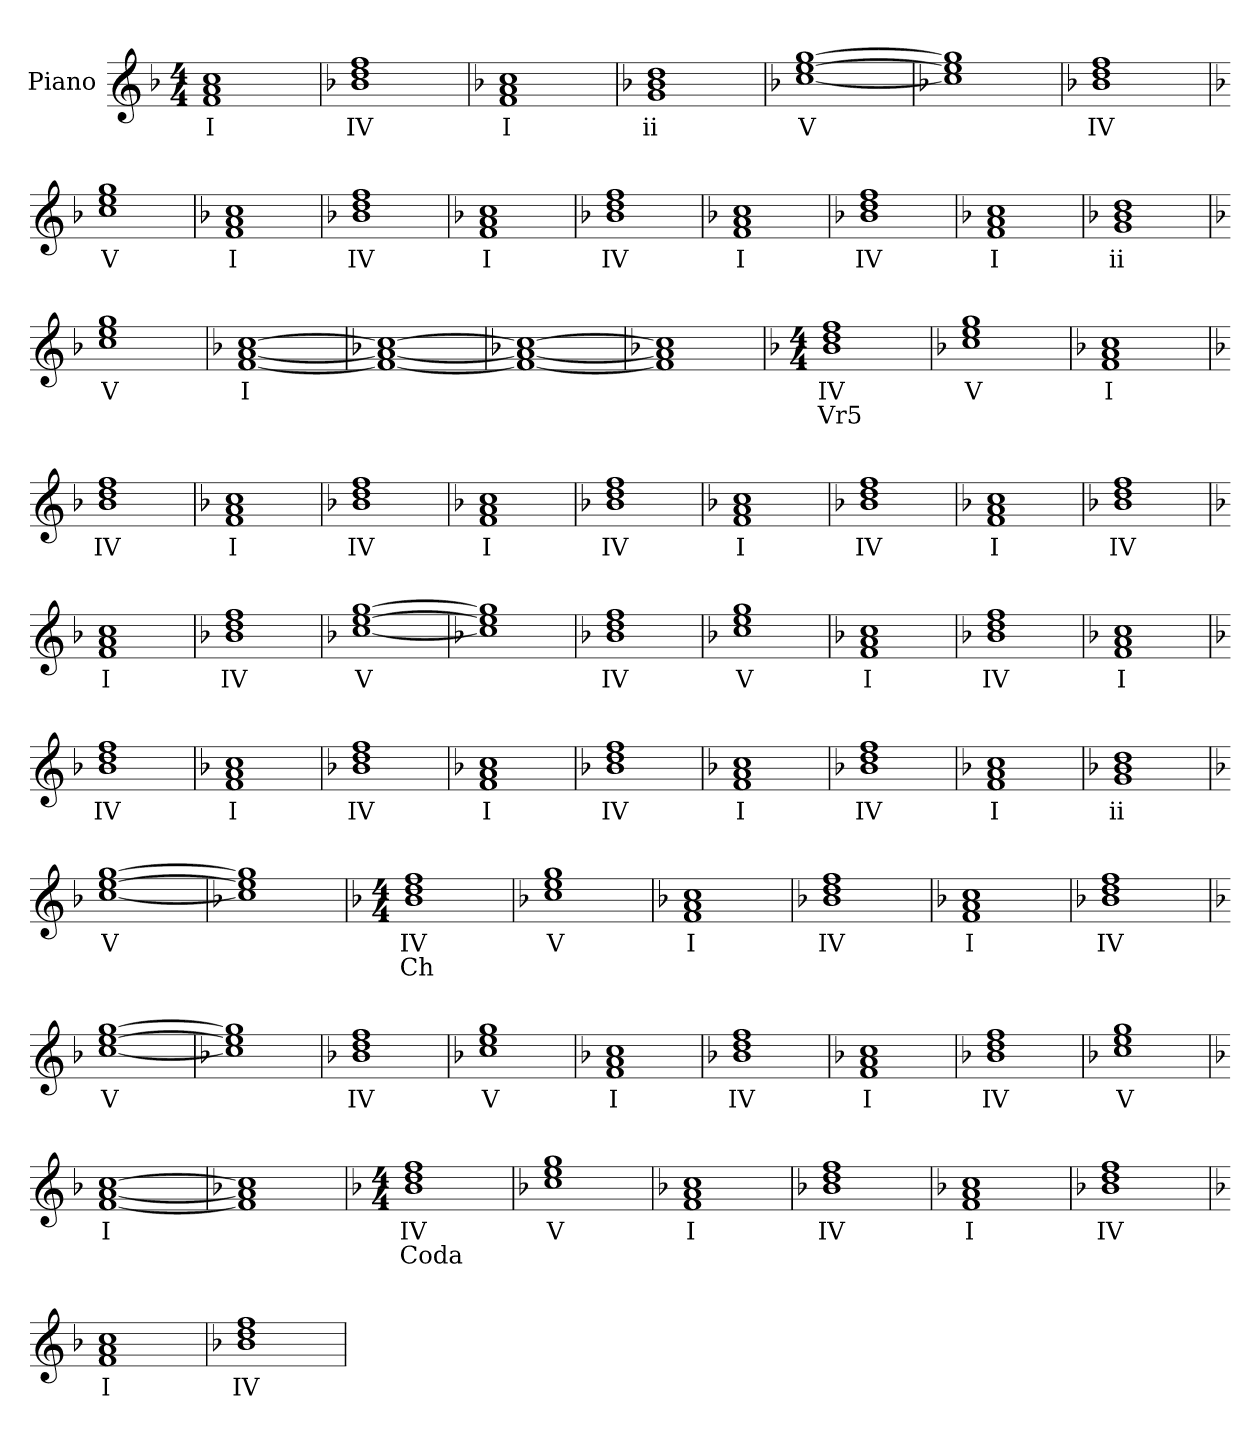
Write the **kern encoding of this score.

**kern	**text	**text
*part1	*part1	*part1
*staff1	*staff1	*staff1
*I"Piano	*	*
*I'Pno	*	*
*k[b-]	*	*
*F:	*	*
*M4/4	*	*
=	=	=
1f 1a 1cc	I	.
=	=	=
*k[b-]	*	*
*F:	*	*
1b- 1dd 1ff	IV	.
=	=	=
*k[b-]	*	*
*F:	*	*
1f 1a 1cc	I	.
=	=	=
*k[b-]	*	*
*F:	*	*
1g 1b- 1dd	ii	.
=	=	=
*k[b-]	*	*
*F:	*	*
[1cc [1ee [1gg	V	.
=	=	=
*k[b-]	*	*
*F:	*	*
1cc] 1ee] 1gg]	.	.
=	=	=
*k[b-]	*	*
*F:	*	*
1b- 1dd 1ff	IV	.
=	=	=
*k[b-]	*	*
*F:	*	*
1cc 1ee 1gg	V	.
=	=	=
*k[b-]	*	*
*F:	*	*
1f 1a 1cc	I	.
=	=	=
*k[b-]	*	*
*F:	*	*
1b- 1dd 1ff	IV	.
=	=	=
*k[b-]	*	*
*F:	*	*
1f 1a 1cc	I	.
=	=	=
*k[b-]	*	*
*F:	*	*
1b- 1dd 1ff	IV	.
=	=	=
*k[b-]	*	*
*F:	*	*
1f 1a 1cc	I	.
=	=	=
*k[b-]	*	*
*F:	*	*
1b- 1dd 1ff	IV	.
=	=	=
*k[b-]	*	*
*F:	*	*
1f 1a 1cc	I	.
=	=	=
*k[b-]	*	*
*F:	*	*
1g 1b- 1dd	ii	.
=	=	=
*k[b-]	*	*
*F:	*	*
1cc 1ee 1gg	V	.
=	=	=
*k[b-]	*	*
*F:	*	*
[1f [1a [1cc	I	.
=	=	=
*k[b-]	*	*
*F:	*	*
1f_ 1a_ 1cc_	.	.
=	=	=
*k[b-]	*	*
*F:	*	*
1f_ 1a_ 1cc_	.	.
=	=	=
*k[b-]	*	*
*F:	*	*
1f] 1a] 1cc]	.	.
=	=	=
*k[b-]	*	*
*F:	*	*
*M4/4	*	*
1b- 1dd 1ff	IV	Vr5
=	=	=
*k[b-]	*	*
*F:	*	*
1cc 1ee 1gg	V	.
=	=	=
*k[b-]	*	*
*F:	*	*
1f 1a 1cc	I	.
=	=	=
*k[b-]	*	*
*F:	*	*
1b- 1dd 1ff	IV	.
=	=	=
*k[b-]	*	*
*F:	*	*
1f 1a 1cc	I	.
=	=	=
*k[b-]	*	*
*F:	*	*
1b- 1dd 1ff	IV	.
=	=	=
*k[b-]	*	*
*F:	*	*
1f 1a 1cc	I	.
=	=	=
*k[b-]	*	*
*F:	*	*
1b- 1dd 1ff	IV	.
=	=	=
*k[b-]	*	*
*F:	*	*
1f 1a 1cc	I	.
=	=	=
*k[b-]	*	*
*F:	*	*
1b- 1dd 1ff	IV	.
=	=	=
*k[b-]	*	*
*F:	*	*
1f 1a 1cc	I	.
=	=	=
*k[b-]	*	*
*F:	*	*
1b- 1dd 1ff	IV	.
=	=	=
*k[b-]	*	*
*F:	*	*
1f 1a 1cc	I	.
=	=	=
*k[b-]	*	*
*F:	*	*
1b- 1dd 1ff	IV	.
=	=	=
*k[b-]	*	*
*F:	*	*
[1cc [1ee [1gg	V	.
=	=	=
*k[b-]	*	*
*F:	*	*
1cc] 1ee] 1gg]	.	.
=	=	=
*k[b-]	*	*
*F:	*	*
1b- 1dd 1ff	IV	.
=	=	=
*k[b-]	*	*
*F:	*	*
1cc 1ee 1gg	V	.
=	=	=
*k[b-]	*	*
*F:	*	*
1f 1a 1cc	I	.
=	=	=
*k[b-]	*	*
*F:	*	*
1b- 1dd 1ff	IV	.
=	=	=
*k[b-]	*	*
*F:	*	*
1f 1a 1cc	I	.
=	=	=
*k[b-]	*	*
*F:	*	*
1b- 1dd 1ff	IV	.
=	=	=
*k[b-]	*	*
*F:	*	*
1f 1a 1cc	I	.
=	=	=
*k[b-]	*	*
*F:	*	*
1b- 1dd 1ff	IV	.
=	=	=
*k[b-]	*	*
*F:	*	*
1f 1a 1cc	I	.
=	=	=
*k[b-]	*	*
*F:	*	*
1b- 1dd 1ff	IV	.
=	=	=
*k[b-]	*	*
*F:	*	*
1f 1a 1cc	I	.
=	=	=
*k[b-]	*	*
*F:	*	*
1b- 1dd 1ff	IV	.
=	=	=
*k[b-]	*	*
*F:	*	*
1f 1a 1cc	I	.
=	=	=
*k[b-]	*	*
*F:	*	*
1g 1b- 1dd	ii	.
=	=	=
*k[b-]	*	*
*F:	*	*
[1cc [1ee [1gg	V	.
=	=	=
*k[b-]	*	*
*F:	*	*
1cc] 1ee] 1gg]	.	.
=	=	=
*k[b-]	*	*
*F:	*	*
*M4/4	*	*
1b- 1dd 1ff	IV	Ch
=	=	=
*k[b-]	*	*
*F:	*	*
1cc 1ee 1gg	V	.
=	=	=
*k[b-]	*	*
*F:	*	*
1f 1a 1cc	I	.
=	=	=
*k[b-]	*	*
*F:	*	*
1b- 1dd 1ff	IV	.
=	=	=
*k[b-]	*	*
*F:	*	*
1f 1a 1cc	I	.
=	=	=
*k[b-]	*	*
*F:	*	*
1b- 1dd 1ff	IV	.
=	=	=
*k[b-]	*	*
*F:	*	*
[1cc [1ee [1gg	V	.
=	=	=
*k[b-]	*	*
*F:	*	*
1cc] 1ee] 1gg]	.	.
=	=	=
*k[b-]	*	*
*F:	*	*
1b- 1dd 1ff	IV	.
=	=	=
*k[b-]	*	*
*F:	*	*
1cc 1ee 1gg	V	.
=	=	=
*k[b-]	*	*
*F:	*	*
1f 1a 1cc	I	.
=	=	=
*k[b-]	*	*
*F:	*	*
1b- 1dd 1ff	IV	.
=	=	=
*k[b-]	*	*
*F:	*	*
1f 1a 1cc	I	.
=	=	=
*k[b-]	*	*
*F:	*	*
1b- 1dd 1ff	IV	.
=	=	=
*k[b-]	*	*
*F:	*	*
1cc 1ee 1gg	V	.
=	=	=
*k[b-]	*	*
*F:	*	*
[1f [1a [1cc	I	.
=	=	=
*k[b-]	*	*
*F:	*	*
1f] 1a] 1cc]	.	.
=	=	=
*k[b-]	*	*
*F:	*	*
*M4/4	*	*
1b- 1dd 1ff	IV	Coda
=	=	=
*k[b-]	*	*
*F:	*	*
1cc 1ee 1gg	V	.
=	=	=
*k[b-]	*	*
*F:	*	*
1f 1a 1cc	I	.
=	=	=
*k[b-]	*	*
*F:	*	*
1b- 1dd 1ff	IV	.
=	=	=
*k[b-]	*	*
*F:	*	*
1f 1a 1cc	I	.
=	=	=
*k[b-]	*	*
*F:	*	*
1b- 1dd 1ff	IV	.
=	=	=
*k[b-]	*	*
*F:	*	*
1f 1a 1cc	I	.
=	=	=
*k[b-]	*	*
*F:	*	*
1b- 1dd 1ff	IV	.
=	=	=
*-	*-	*-
